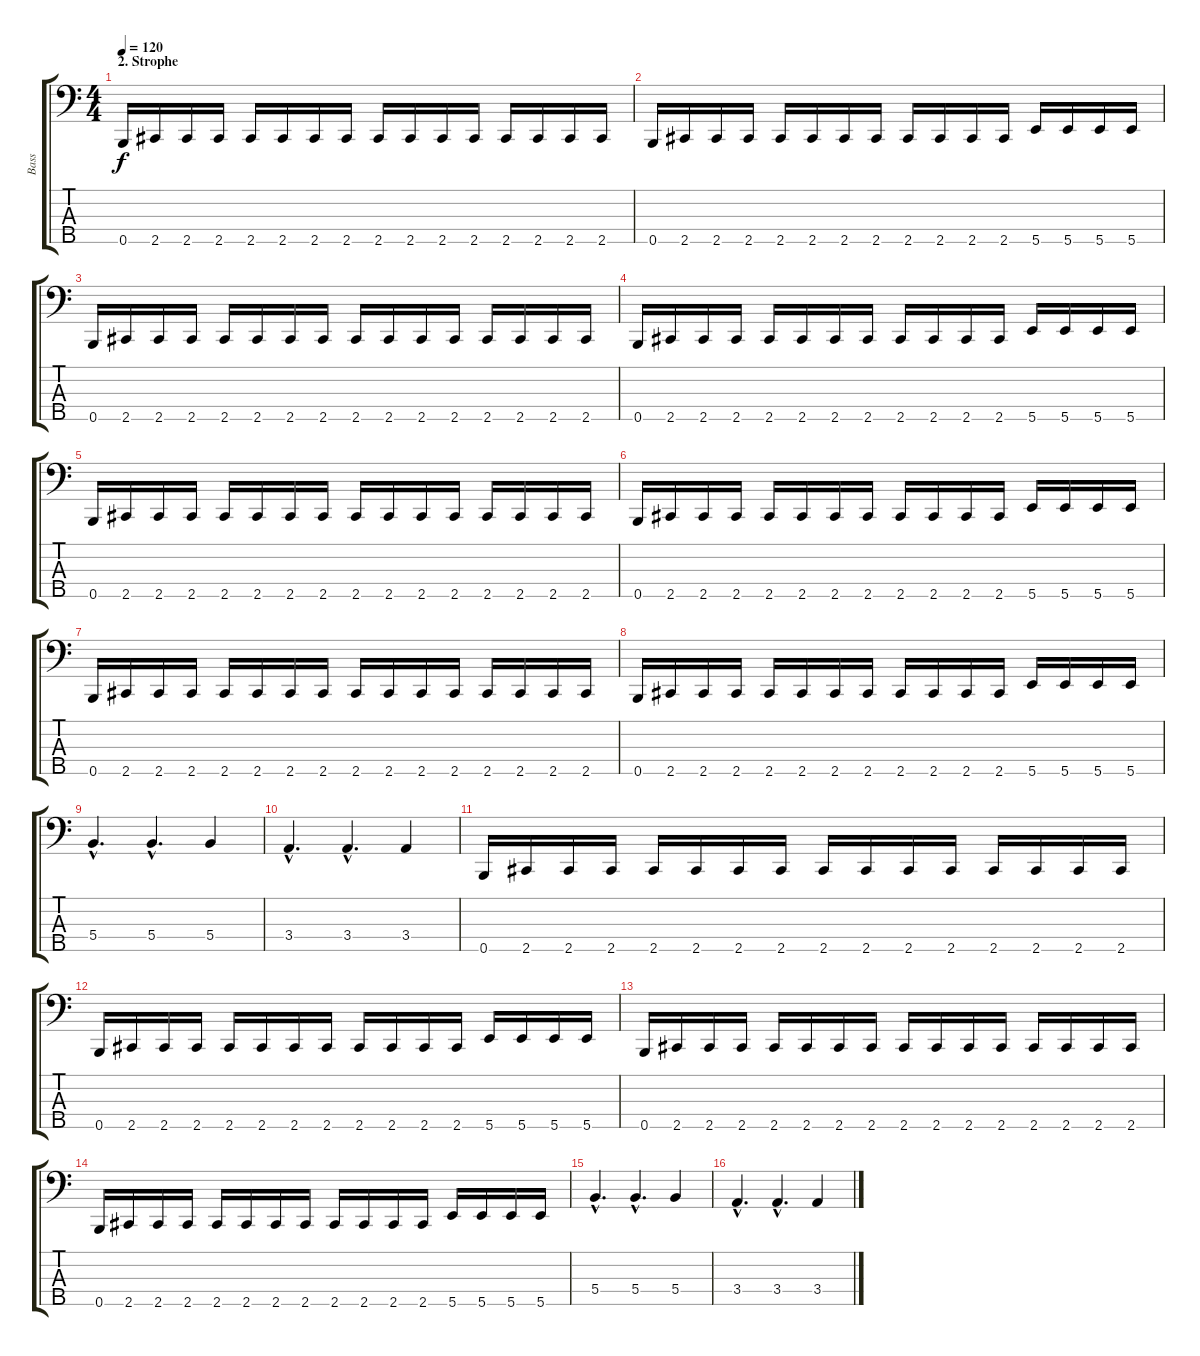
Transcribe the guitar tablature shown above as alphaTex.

\track ("Bass" "Bass") {instrument electricbassfinger}
\staff {score tabs}
\tuning (A2 E2 B1 Gb1 B0) {hide}
\ts (4 4)
\section ("" "2. Strophe")
\tempo 120
\clef f4
\ks c
0.5.16{dy f} 2.5.16 2.5.16 2.5.16 2.5.16 2.5.16 2.5.16 2.5.16 2.5.16 2.5.16 2.5.16 2.5.16 2.5.16 2.5.16 2.5.16 2.5.16 |
0.5.16 2.5.16 2.5.16 2.5.16 2.5.16 2.5.16 2.5.16 2.5.16 2.5.16 2.5.16 2.5.16 2.5.16 5.5.16 5.5.16 5.5.16 5.5.16 |
0.5.16 2.5.16 2.5.16 2.5.16 2.5.16 2.5.16 2.5.16 2.5.16 2.5.16 2.5.16 2.5.16 2.5.16 2.5.16 2.5.16 2.5.16 2.5.16 |
0.5.16 2.5.16 2.5.16 2.5.16 2.5.16 2.5.16 2.5.16 2.5.16 2.5.16 2.5.16 2.5.16 2.5.16 5.5.16 5.5.16 5.5.16 5.5.16 |
0.5.16 2.5.16 2.5.16 2.5.16 2.5.16 2.5.16 2.5.16 2.5.16 2.5.16 2.5.16 2.5.16 2.5.16 2.5.16 2.5.16 2.5.16 2.5.16 |
0.5.16 2.5.16 2.5.16 2.5.16 2.5.16 2.5.16 2.5.16 2.5.16 2.5.16 2.5.16 2.5.16 2.5.16 5.5.16 5.5.16 5.5.16 5.5.16 |
0.5.16 2.5.16 2.5.16 2.5.16 2.5.16 2.5.16 2.5.16 2.5.16 2.5.16 2.5.16 2.5.16 2.5.16 2.5.16 2.5.16 2.5.16 2.5.16 |
0.5.16 2.5.16 2.5.16 2.5.16 2.5.16 2.5.16 2.5.16 2.5.16 2.5.16 2.5.16 2.5.16 2.5.16 5.5.16 5.5.16 5.5.16 5.5.16 |
5.4{hac}.4{d} 5.4{hac}.4{d} 5.4.4 |
3.4{hac}.4{d} 3.4{hac}.4{d} 3.4.4 |
0.5.16 2.5.16 2.5.16 2.5.16 2.5.16 2.5.16 2.5.16 2.5.16 2.5.16 2.5.16 2.5.16 2.5.16 2.5.16 2.5.16 2.5.16 2.5.16 |
0.5.16 2.5.16 2.5.16 2.5.16 2.5.16 2.5.16 2.5.16 2.5.16 2.5.16 2.5.16 2.5.16 2.5.16 5.5.16 5.5.16 5.5.16 5.5.16 |
0.5.16 2.5.16 2.5.16 2.5.16 2.5.16 2.5.16 2.5.16 2.5.16 2.5.16 2.5.16 2.5.16 2.5.16 2.5.16 2.5.16 2.5.16 2.5.16 |
0.5.16 2.5.16 2.5.16 2.5.16 2.5.16 2.5.16 2.5.16 2.5.16 2.5.16 2.5.16 2.5.16 2.5.16 5.5.16 5.5.16 5.5.16 5.5.16 |
5.4{hac}.4{d} 5.4{hac}.4{d} 5.4.4 |
3.4{hac}.4{d} 3.4{hac}.4{d} 3.4.4
